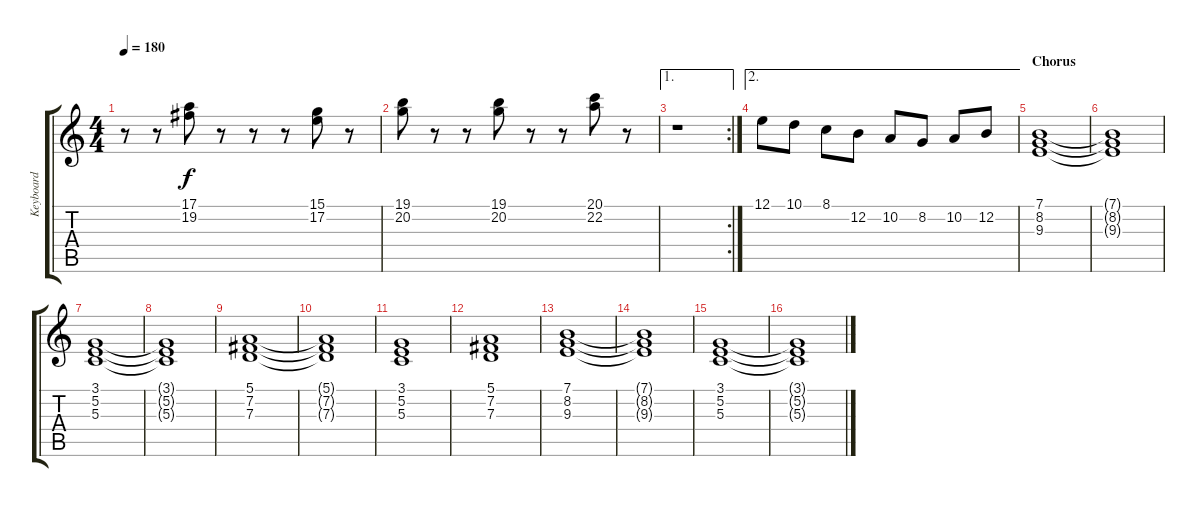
\track ("Keyboard" "Keyboard") {instrument stringensemble1}
\staff {score tabs}
\tuning (E4 B3 G3 D3 A2 E2) {hide}
\ts (4 4)
\tempo 180
\clef g2
\ks c
r.8{dy f} r.8 (17.1 19.2).8 r.8 r.8 r.8 (15.1 17.2).8 r.8 |
(19.1 20.2).8 r.8 r.8 (19.1 20.2).8 r.8 r.8 (20.1 22.2).8 r.8 |
\ae 1
\rc 2
r.1 |
\ae 2
12.1.8 10.1.8 8.1.8 12.2.8 10.2.8 8.2.8 10.2.8 12.2.8 |
\section ("" "Chorus")
(7.1 8.2 9.3).1 |
(7.1{t} 8.2{t} 9.3{t}).1 |
(3.1 5.2 5.3).1 |
(3.1{t} 5.2{t} 5.3{t}).1 |
(5.1 7.2 7.3).1 |
(5.1{t} 7.2{t} 7.3{t}).1 |
(3.1 5.2 5.3).1 |
(5.1 7.2 7.3).1 |
(7.1 8.2 9.3).1 |
(7.1{t} 8.2{t} 9.3{t}).1 |
(3.1 5.2 5.3).1 |
(3.1{t} 5.2{t} 5.3{t}).1
